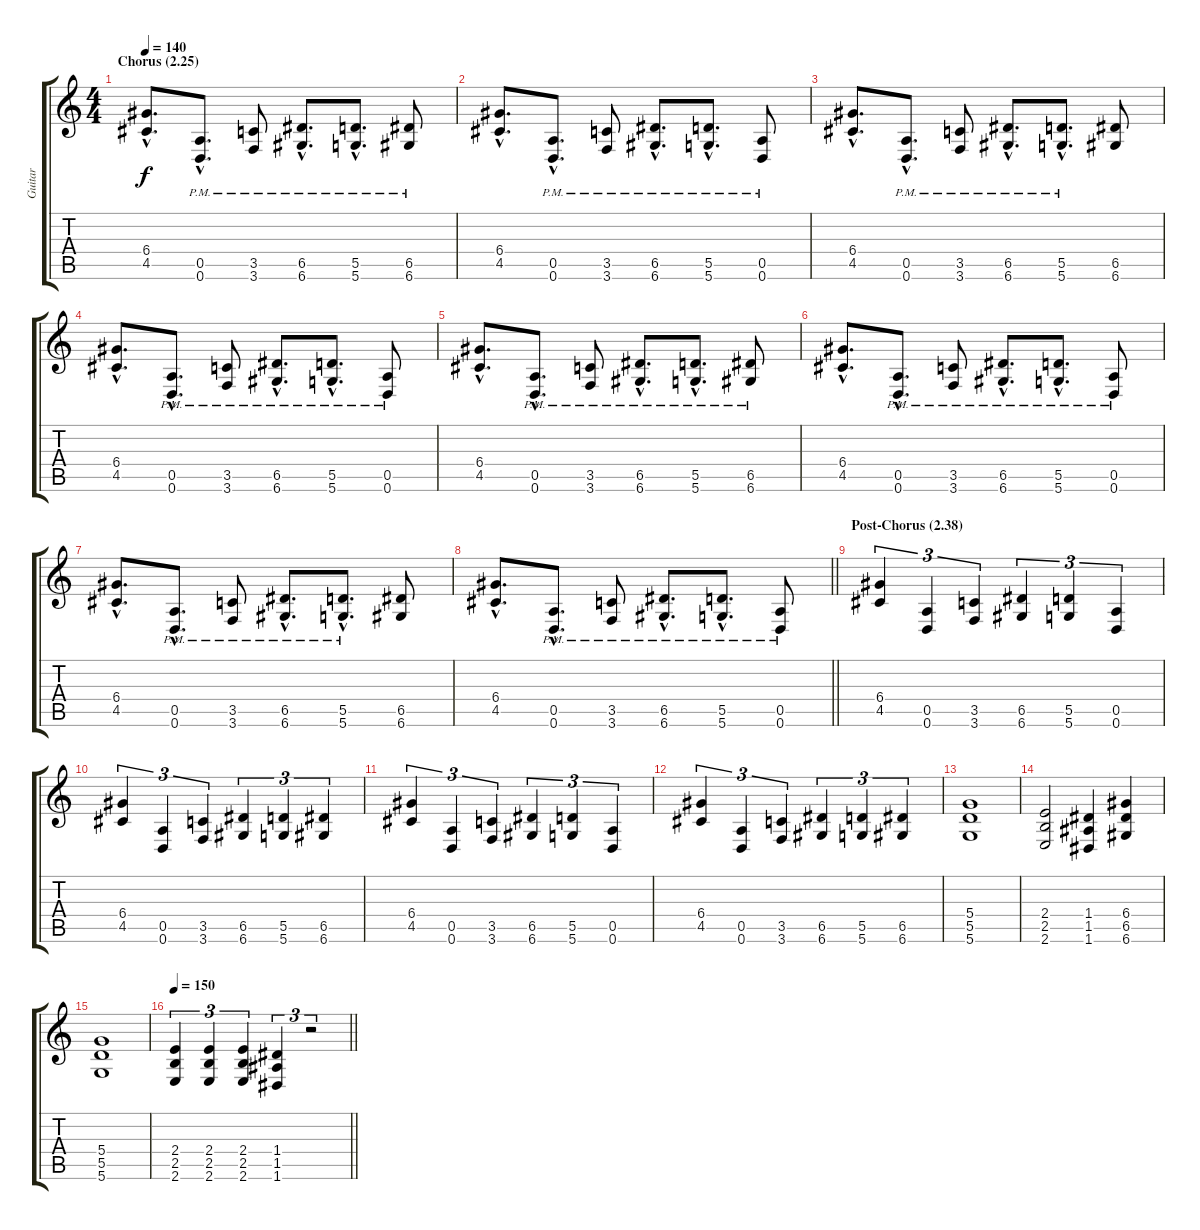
\track ("Guitar" "Guitar") {instrument distortionguitar}
\staff {score tabs}
\tuning (E4 B3 G3 D3 A2 D2) {hide}
\ts (4 4)
\section ("" "Chorus (2.25)")
\tempo 140
\clef g2
\ks c
(6.4{hac} 4.5{hac}).8{d dy f} (0.5{hac pm} 0.6{hac pm}).8{d} (3.5{pm} 3.6{pm}).8 (6.5{hac pm} 6.6{hac pm}).8{d} (5.5{hac pm} 5.6{hac pm}).8{d} (6.5{pm} 6.6{pm}).8 |
(6.4{hac} 4.5{hac}).8{d} (0.5{hac pm} 0.6{hac pm}).8{d} (3.5{pm} 3.6{pm}).8 (6.5{hac pm} 6.6{hac pm}).8{d} (5.5{hac pm} 5.6{hac pm}).8{d} (0.5{pm} 0.6{pm}).8 |
(6.4{hac} 4.5{hac}).8{d} (0.5{hac pm} 0.6{hac pm}).8{d} (3.5{pm} 3.6{pm}).8 (6.5{hac pm} 6.6{hac pm}).8{d} (5.5{hac pm} 5.6{hac pm}).8{d} (6.5 6.6).8 |
(6.4{hac} 4.5{hac}).8{d} (0.5{hac pm} 0.6{hac pm}).8{d} (3.5{pm} 3.6{pm}).8 (6.5{hac pm} 6.6{hac pm}).8{d} (5.5{hac pm} 5.6{hac pm}).8{d} (0.5{pm} 0.6{pm}).8 |
(6.4{hac} 4.5{hac}).8{d} (0.5{hac pm} 0.6{hac pm}).8{d} (3.5{pm} 3.6{pm}).8 (6.5{hac pm} 6.6{hac pm}).8{d} (5.5{hac pm} 5.6{hac pm}).8{d} (6.5{pm} 6.6{pm}).8 |
(6.4{hac} 4.5{hac}).8{d} (0.5{hac pm} 0.6{hac pm}).8{d} (3.5{pm} 3.6{pm}).8 (6.5{hac pm} 6.6{hac pm}).8{d} (5.5{hac pm} 5.6{hac pm}).8{d} (0.5{pm} 0.6{pm}).8 |
(6.4{hac} 4.5{hac}).8{d} (0.5{hac pm} 0.6{hac pm}).8{d} (3.5{pm} 3.6{pm}).8 (6.5{hac pm} 6.6{hac pm}).8{d} (5.5{hac pm} 5.6{hac pm}).8{d} (6.5 6.6).8 |
\barLineRight lightlight
(6.4{hac} 4.5{hac}).8{d} (0.5{hac pm} 0.6{hac pm}).8{d} (3.5{pm} 3.6{pm}).8 (6.5{hac pm} 6.6{hac pm}).8{d} (5.5{hac pm} 5.6{hac pm}).8{d} (0.5{pm} 0.6{pm}).8 |
\section ("" "Post-Chorus (2.38)")
(6.4 4.5).4{tu (3 2)} (0.5 0.6).4{tu (3 2)} (3.5 3.6).4{tu (3 2)} (6.5 6.6).4{tu (3 2)} (5.5 5.6).4{tu (3 2)} (0.5 0.6).4{tu (3 2)} |
(6.4 4.5).4{tu (3 2)} (0.5 0.6).4{tu (3 2)} (3.5 3.6).4{tu (3 2)} (6.5 6.6).4{tu (3 2)} (5.5 5.6).4{tu (3 2)} (6.5 6.6).4{tu (3 2)} |
(6.4 4.5).4{tu (3 2)} (0.5 0.6).4{tu (3 2)} (3.5 3.6).4{tu (3 2)} (6.5 6.6).4{tu (3 2)} (5.5 5.6).4{tu (3 2)} (0.5 0.6).4{tu (3 2)} |
(6.4 4.5).4{tu (3 2)} (0.5 0.6).4{tu (3 2)} (3.5 3.6).4{tu (3 2)} (6.5 6.6).4{tu (3 2)} (5.5 5.6).4{tu (3 2)} (6.5 6.6).4{tu (3 2)} |
(5.4 5.5 5.6).1 |
(2.4 2.5 2.6).2 (1.4 1.5 1.6).4 (6.4 6.5 6.6).4 |
(5.4 5.5 5.6).1 |
\tempo 150
\barLineRight lightlight
(2.4 2.5 2.6).4{tu (3 2)} (2.4 2.5 2.6).4{tu (3 2)} (2.4 2.5 2.6).4{tu (3 2)} (1.4 1.5 1.6).4{tu (3 2)} r.2{tu (3 2)}
